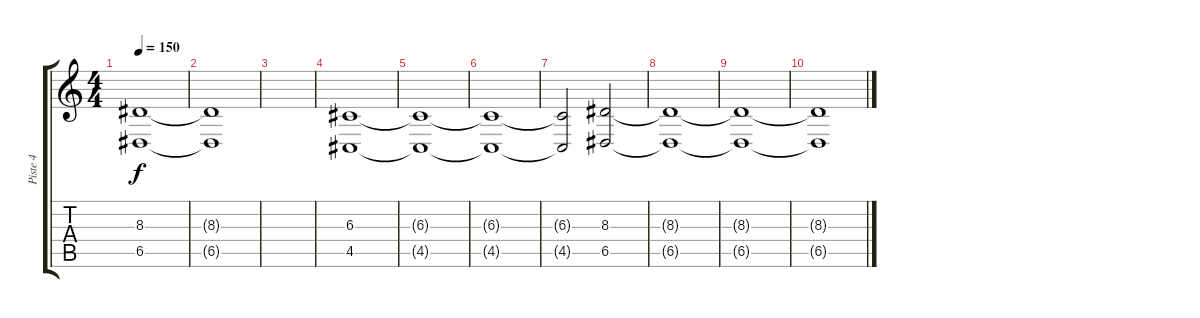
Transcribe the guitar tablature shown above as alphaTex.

\track ("Piste 4" "Piste 4") {instrument choiraahs}
\staff {score tabs}
\tuning (E4 B3 G3 D3 A2 E2) {hide}
\ts (4 4)
\tempo 150
\clef g2
\ks c
(8.3{t} 6.5{t}).1{dy f} |
(8.3{t} 6.5{t}).1 |
|
(6.3 4.5).1 |
(6.3{t} 4.5{t}).1 |
(6.3{t} 4.5{t}).1 |
(6.3{t} 4.5{t}).2 (8.3 6.5).2 |
(8.3{t} 6.5{t}).1 |
(8.3{t} 6.5{t}).1 |
(8.3{t} 6.5{t}).1
